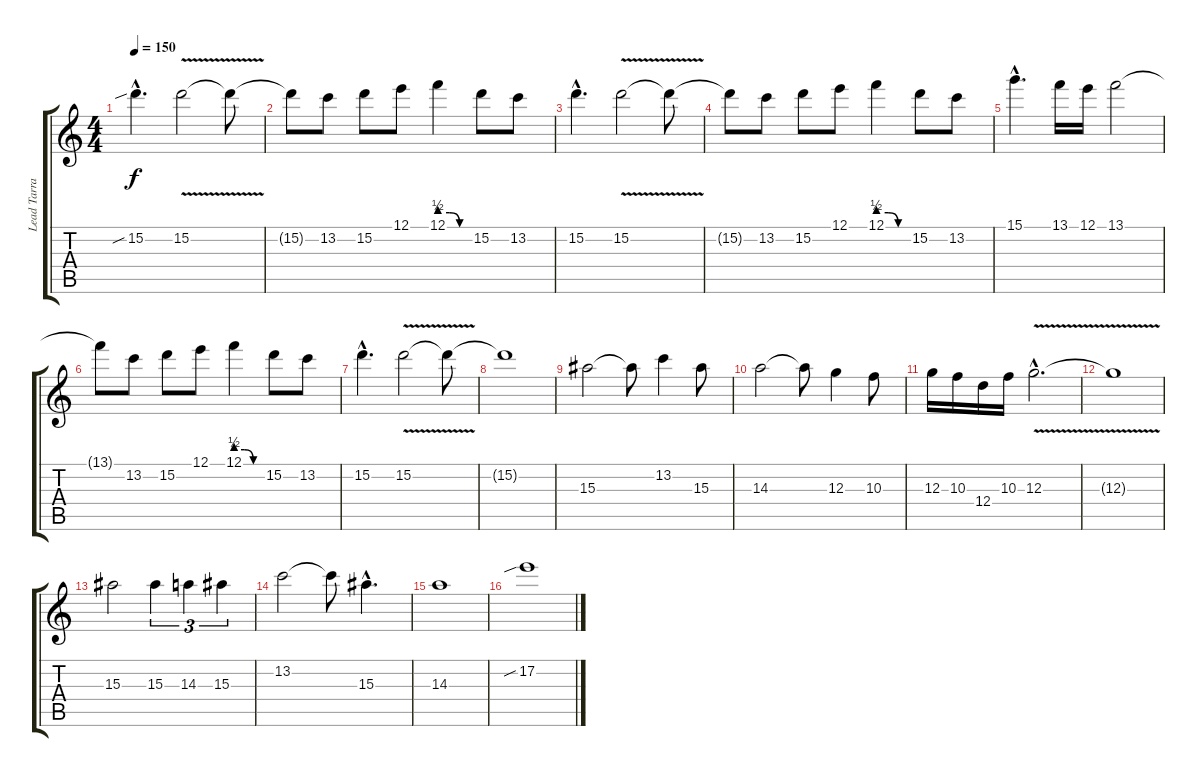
\track ("Lead Tarra" "Lead Tarra") {instrument distortionguitar}
\staff {score tabs}
\tuning (E4 B3 G3 D3 A2 E2) {hide}
\ts (4 4)
\tempo 150
\clef g2
\ks c
15.2{sib hac}.4{d dy f} 15.2{v}.2 15.2{t}.8 |
15.2{t}.8 13.2.8 15.2.8 12.1.8 12.1{be (custom 0 2 20 2 40 0 60 0)}.4 15.2.8 13.2.8 |
15.2{hac}.4{d} 15.2{v}.2 15.2{t}.8 |
15.2{t}.8 13.2.8 15.2.8 12.1.8 12.1{be (custom 0 2 20 2 40 0 60 0)}.4 15.2.8 13.2.8 |
15.1{hac}.4{d} 13.1.16 12.1.16 13.1.2 |
13.1{t}.8 13.2.8 15.2.8 12.1.8 12.1{be (custom 0 2 20 2 40 0 60 0)}.4 15.2.8 13.2.8 |
15.2{hac}.4{d} 15.2{v}.2 15.2{t}.8 |
15.2{t}.1 |
15.3.2 15.3{t}.8 13.2.4 15.3.8 |
14.3.2 14.3{t}.8 12.3.4 10.3.8 |
12.3.16 10.3.16 12.4.16 10.3.16 12.3{v hac}.2{d} |
12.3{t}.1 |
15.3.2 15.3.4{tu (3 2)} 14.3.4{tu (3 2)} 15.3.4{tu (3 2)} |
13.2.2 13.2{t}.8 15.3{hac}.4{d} |
14.3.1 |
17.2{sib}.1
